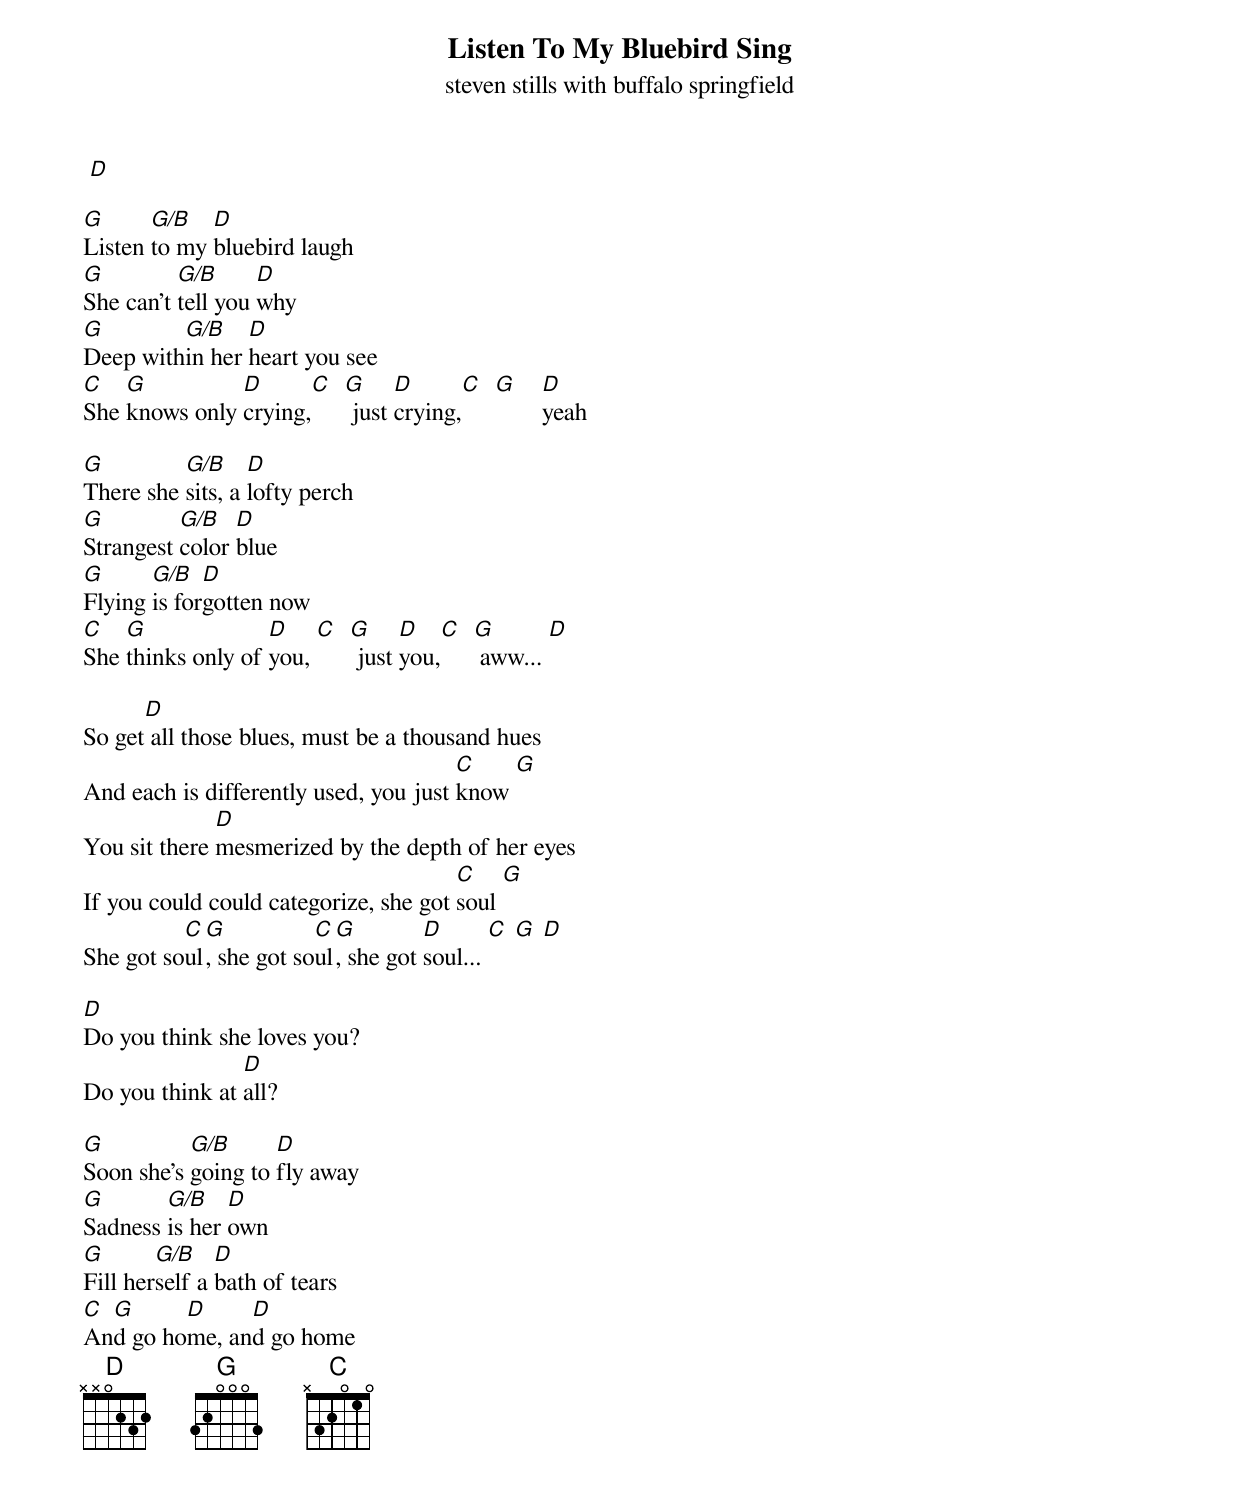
{title: Listen To My Bluebird Sing}
{subtitle: steven stills with buffalo springfield}
 [D]

[G]Listen [G/B]to my [D]bluebird laugh
[G]She can't [G/B]tell you [D]why
[G]Deep with[G/B]in her [D]heart you see
[C]She [G]knows only [D]crying,[C]  [G] just [D]crying,[C]  [G]    [D]yeah

[G]There she [G/B]sits, a [D]lofty perch
[G]Strangest [G/B]color [D]blue
[G]Flying [G/B]is for[D]gotten now
[C]She [G]thinks only of [D]you, [C]  [G] just [D]you,[C]  [G] aww... [D]

So get[D] all those blues, must be a thousand hues
And each is differently used, you just [C]know [G]
You sit there [D]mesmerized by the depth of her eyes
If you could could categorize, she got [C]soul [G]
She got so[C]ul[G], she got so[C]ul[G], she got [D]soul... [C] [G] [D]

[D]Do you think she loves you?
Do you think at [D]all?

[G]Soon she's [G/B]going to [D]fly away
[G]Sadness [G/B]is her [D]own
[G]Fill her[G/B]self a [D]bath of tears
[C]An[G]d go ho[D]me, an[D]d go home
